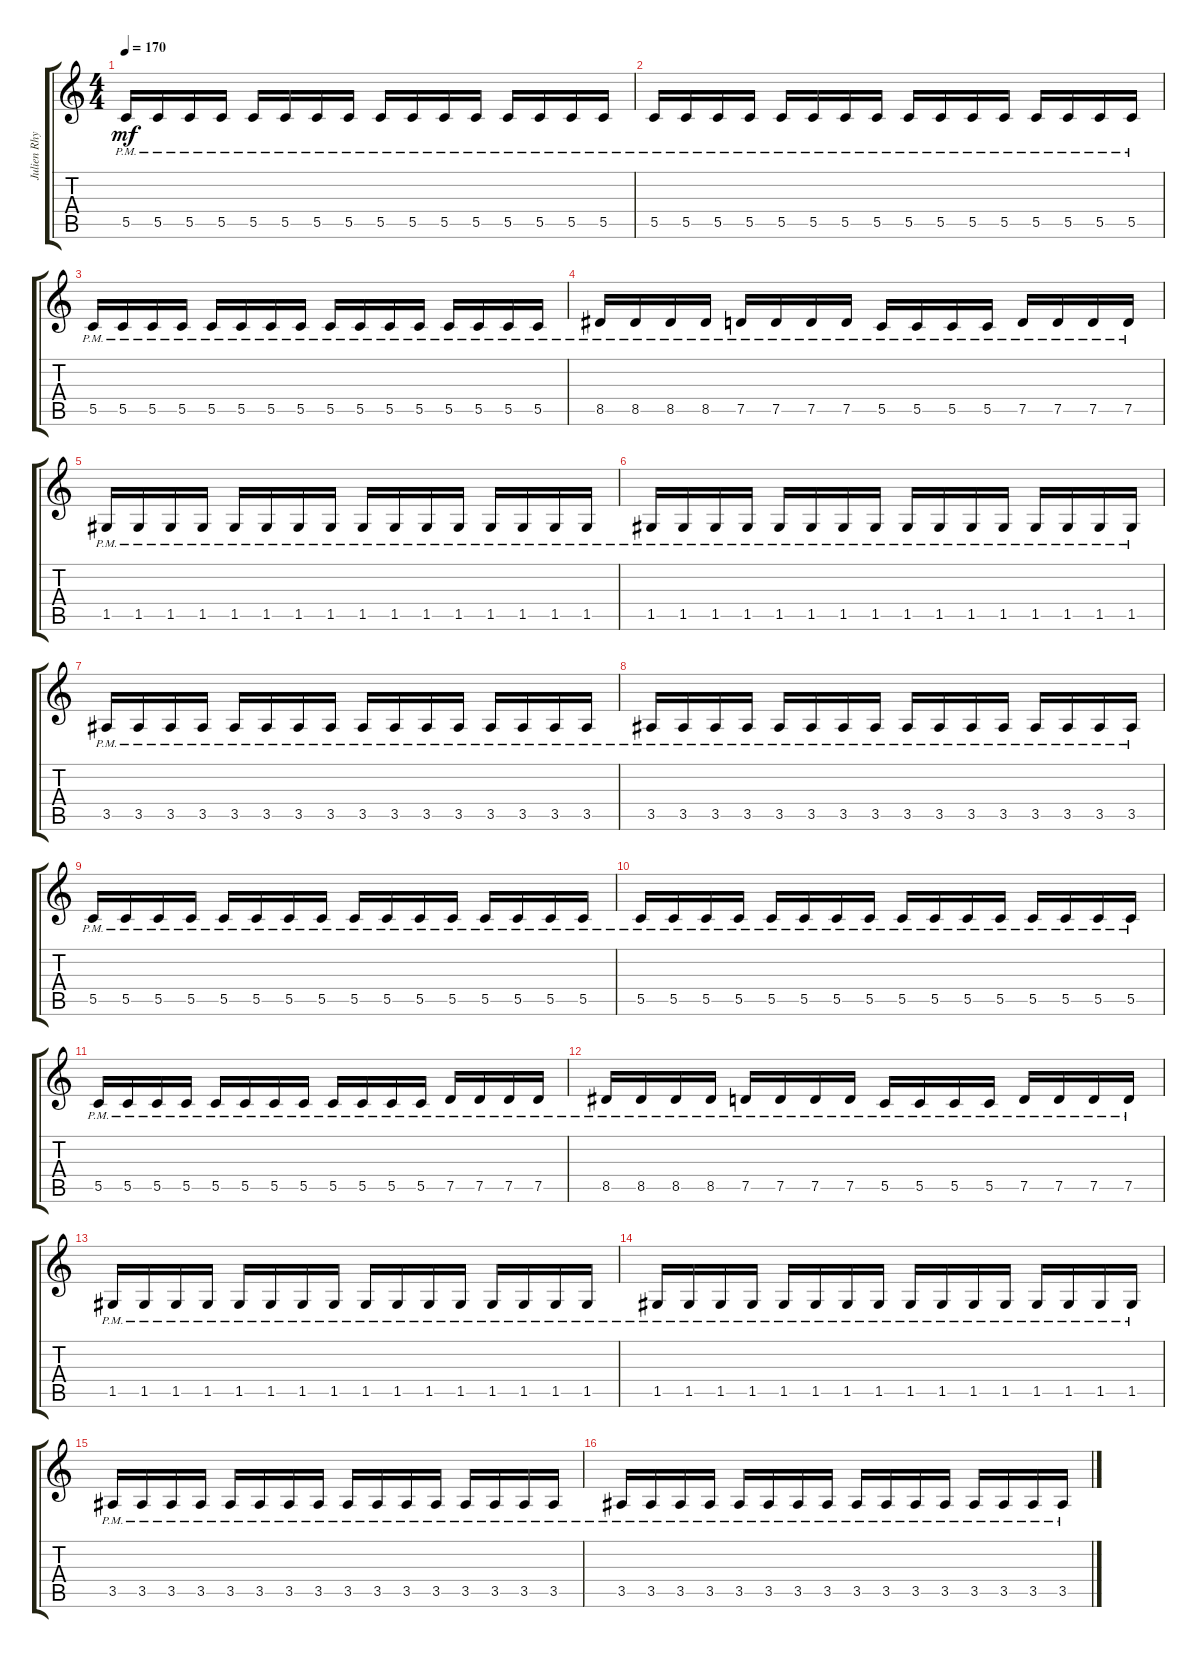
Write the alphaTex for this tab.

\track ("Julien Rhythm" "Julien Rhy") {instrument distortionguitar}
\staff {score tabs}
\tuning (D4 A3 F3 C3 G2 C2) {hide}
\ts (4 4)
\section ("" "")
\tempo 170
\clef g2
\ks c
5.5{pm}.16{dy mf} 5.5{pm}.16 5.5{pm}.16 5.5{pm}.16 5.5{pm}.16 5.5{pm}.16 5.5{pm}.16 5.5{pm}.16 5.5{pm}.16 5.5{pm}.16 5.5{pm}.16 5.5{pm}.16 5.5{pm}.16 5.5{pm}.16 5.5{pm}.16 5.5{pm}.16 |
5.5{pm}.16 5.5{pm}.16 5.5{pm}.16 5.5{pm}.16 5.5{pm}.16 5.5{pm}.16 5.5{pm}.16 5.5{pm}.16 5.5{pm}.16 5.5{pm}.16 5.5{pm}.16 5.5{pm}.16 5.5{pm}.16 5.5{pm}.16 5.5{pm}.16 5.5{pm}.16 |
5.5{pm}.16 5.5{pm}.16 5.5{pm}.16 5.5{pm}.16 5.5{pm}.16 5.5{pm}.16 5.5{pm}.16 5.5{pm}.16 5.5{pm}.16 5.5{pm}.16 5.5{pm}.16 5.5{pm}.16 5.5{pm}.16 5.5{pm}.16 5.5{pm}.16 5.5{pm}.16 |
8.5{pm}.16 8.5{pm}.16 8.5{pm}.16 8.5{pm}.16 7.5{pm}.16 7.5{pm}.16 7.5{pm}.16 7.5{pm}.16 5.5{pm}.16 5.5{pm}.16 5.5{pm}.16 5.5{pm}.16 7.5{pm}.16 7.5{pm}.16 7.5{pm}.16 7.5{pm}.16 |
1.5{pm}.16 1.5{pm}.16 1.5{pm}.16 1.5{pm}.16 1.5{pm}.16 1.5{pm}.16 1.5{pm}.16 1.5{pm}.16 1.5{pm}.16 1.5{pm}.16 1.5{pm}.16 1.5{pm}.16 1.5{pm}.16 1.5{pm}.16 1.5{pm}.16 1.5{pm}.16 |
1.5{pm}.16 1.5{pm}.16 1.5{pm}.16 1.5{pm}.16 1.5{pm}.16 1.5{pm}.16 1.5{pm}.16 1.5{pm}.16 1.5{pm}.16 1.5{pm}.16 1.5{pm}.16 1.5{pm}.16 1.5{pm}.16 1.5{pm}.16 1.5{pm}.16 1.5{pm}.16 |
3.5{pm}.16 3.5{pm}.16 3.5{pm}.16 3.5{pm}.16 3.5{pm}.16 3.5{pm}.16 3.5{pm}.16 3.5{pm}.16 3.5{pm}.16 3.5{pm}.16 3.5{pm}.16 3.5{pm}.16 3.5{pm}.16 3.5{pm}.16 3.5{pm}.16 3.5{pm}.16 |
3.5{pm}.16 3.5{pm}.16 3.5{pm}.16 3.5{pm}.16 3.5{pm}.16 3.5{pm}.16 3.5{pm}.16 3.5{pm}.16 3.5{pm}.16 3.5{pm}.16 3.5{pm}.16 3.5{pm}.16 3.5{pm}.16 3.5{pm}.16 3.5{pm}.16 3.5{pm}.16 |
5.5{pm}.16 5.5{pm}.16 5.5{pm}.16 5.5{pm}.16 5.5{pm}.16 5.5{pm}.16 5.5{pm}.16 5.5{pm}.16 5.5{pm}.16 5.5{pm}.16 5.5{pm}.16 5.5{pm}.16 5.5{pm}.16 5.5{pm}.16 5.5{pm}.16 5.5{pm}.16 |
5.5{pm}.16 5.5{pm}.16 5.5{pm}.16 5.5{pm}.16 5.5{pm}.16 5.5{pm}.16 5.5{pm}.16 5.5{pm}.16 5.5{pm}.16 5.5{pm}.16 5.5{pm}.16 5.5{pm}.16 5.5{pm}.16 5.5{pm}.16 5.5{pm}.16 5.5{pm}.16 |
5.5{pm}.16 5.5{pm}.16 5.5{pm}.16 5.5{pm}.16 5.5{pm}.16 5.5{pm}.16 5.5{pm}.16 5.5{pm}.16 5.5{pm}.16 5.5{pm}.16 5.5{pm}.16 5.5{pm}.16 7.5{pm}.16 7.5{pm}.16 7.5{pm}.16 7.5{pm}.16 |
8.5{pm}.16 8.5{pm}.16 8.5{pm}.16 8.5{pm}.16 7.5{pm}.16 7.5{pm}.16 7.5{pm}.16 7.5{pm}.16 5.5{pm}.16 5.5{pm}.16 5.5{pm}.16 5.5{pm}.16 7.5{pm}.16 7.5{pm}.16 7.5{pm}.16 7.5{pm}.16 |
1.5{pm}.16 1.5{pm}.16 1.5{pm}.16 1.5{pm}.16 1.5{pm}.16 1.5{pm}.16 1.5{pm}.16 1.5{pm}.16 1.5{pm}.16 1.5{pm}.16 1.5{pm}.16 1.5{pm}.16 1.5{pm}.16 1.5{pm}.16 1.5{pm}.16 1.5{pm}.16 |
1.5{pm}.16 1.5{pm}.16 1.5{pm}.16 1.5{pm}.16 1.5{pm}.16 1.5{pm}.16 1.5{pm}.16 1.5{pm}.16 1.5{pm}.16 1.5{pm}.16 1.5{pm}.16 1.5{pm}.16 1.5{pm}.16 1.5{pm}.16 1.5{pm}.16 1.5{pm}.16 |
3.5{pm}.16 3.5{pm}.16 3.5{pm}.16 3.5{pm}.16 3.5{pm}.16 3.5{pm}.16 3.5{pm}.16 3.5{pm}.16 3.5{pm}.16 3.5{pm}.16 3.5{pm}.16 3.5{pm}.16 3.5{pm}.16 3.5{pm}.16 3.5{pm}.16 3.5{pm}.16 |
3.5{pm}.16 3.5{pm}.16 3.5{pm}.16 3.5{pm}.16 3.5{pm}.16 3.5{pm}.16 3.5{pm}.16 3.5{pm}.16 3.5{pm}.16 3.5{pm}.16 3.5{pm}.16 3.5{pm}.16 3.5{pm}.16 3.5{pm}.16 3.5{pm}.16 3.5{pm}.16
